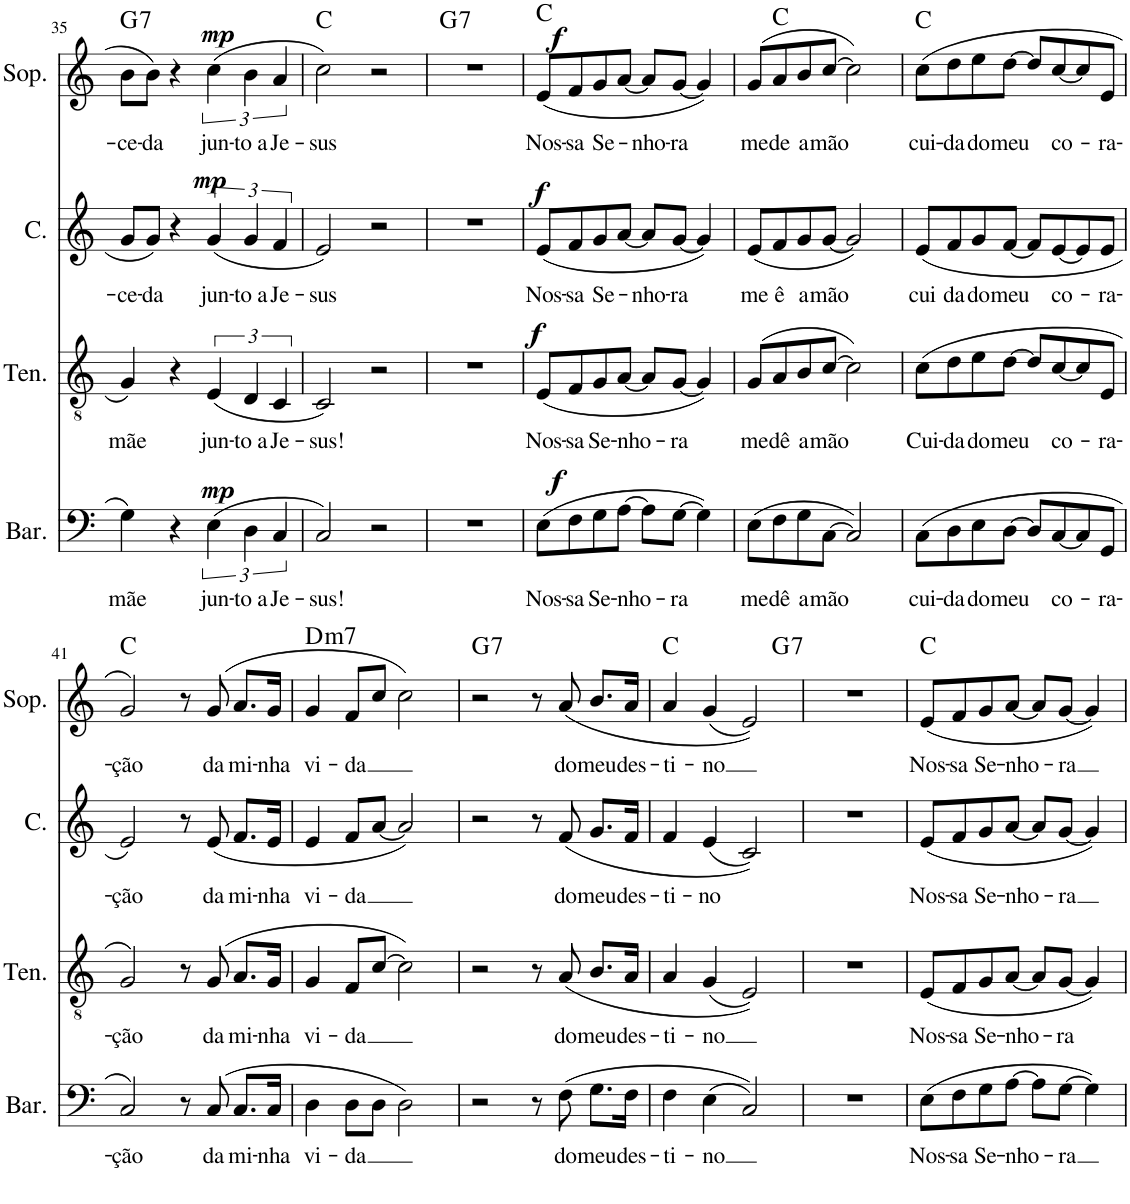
**kern	**text	**dynam	**kern	**text	**dynam	**kern	**text	**dynam	**kern	**text	**dynam	**harte
*part4	*part4	*part4	*part3	*part3	*part3	*part2	*part2	*part2	*part1	*part1	*part1	*part1
*staff4	*staff4	*staff4	*staff3	*staff3	*staff3	*staff2	*staff2	*staff2	*staff1	*staff1	*staff1	*
*I"Barítono	*	*	*I"Tenor	*	*	*I"Contralto	*	*	*I"Soprano	*	*	*
*I'Bar.	*	*	*I'Ten.	*	*	*I'C.	*	*	*I'Sop.	*	*	*
!!LO:PB:g=z
*clefF4	*	*	*clefGv2	*	*	*clefG2	*	*	*clefG2	*	*	*
*k[]	*	*	*k[]	*	*	*k[]	*	*	*k[]	*	*	*
*M4/4	*	*	*M4/4	*	*	*M4/4	*	*	*M4/4	*	*	*
*met(c)	*	*	*met(c)	*	*	*met(c)	*	*	*met(c)	*	*	*
=35	=35	=35	=35	=35	=35	=35	=35	=35	=35	=35	=35	=35
!	!LO:LY:b	!	!	!LO:LY:b	!	!	!LO:LY:b	!	!	!LO:LY:b	!	!LO:H:kt=7
4G\	mãe	.	4G/	mãe	.	8g/L	-ce-	.	8b\L	-ce-	.	G:7
!	!	!	!	!	!	!	!LO:LY:b	!	!	!LO:LY:b	!	!
.	.	.	.	.	.	8g/J	-da	.	8b\J	-da	.	.
4r	.	.	4r	.	.	4r	.	.	4r	.	.	.
!	!LO:LY:b	!LO:DY:a	!	!LO:LY:b	!	!	!LO:LY:b	!LO:DY:a	!	!LO:LY:b	!LO:DY:a	!
(6E\	jun-	mp	(6E/	jun-	.	(6g/	jun-	mp	(6cc\	jun-	mp	.
!	!LO:LY:b	!	!	!LO:LY:b	!	!	!LO:LY:b	!	!	!LO:LY:b	!	!
6D\	-to a	.	6D/	-to a	.	6g/	-to a	.	6b\	-to a	.	.
!	!LO:LY:b	!	!	!LO:LY:b	!	!	!LO:LY:b	!	!	!LO:LY:b	!	!
6C/	Je-	.	6C/	Je-	.	6f/	Je-	.	6a/	Je-	.	.
=36	=36	=36	=36	=36	=36	=36	=36	=36	=36	=36	=36	=36
!	!LO:LY:b	!	!	!LO:LY:b	!	!	!LO:LY:b	!	!	!LO:LY:b	!	!
2C/)	-sus!	.	2C/)	-sus!	.	2e/)	-sus	.	2cc\)	-sus	.	C:maj
2r	.	.	2r	.	.	2r	.	.	2r	.	.	.
=37	=37	=37	=37	=37	=37	=37	=37	=37	=37	=37	=37	=37
!	!	!	!	!	!	!	!	!	!	!	!	!LO:H:kt=7
1r	.	.	1r	.	.	1r	.	.	1r	.	.	G:7
=38	=38	=38	=38	=38	=38	=38	=38	=38	=38	=38	=38	=38
!	!LO:LY:b	!LO:DY:a	!	!LO:LY:b	!LO:DY:a	!	!LO:LY:b	!LO:DY:a	!	!LO:LY:b	!LO:DY:a	!
(8E\L	Nos-	f	(8E/L	Nos-	f	(8e/L	Nos-	f	(8e/L	Nos-	f	C:maj
!	!LO:LY:b	!	!	!LO:LY:b	!	!	!LO:LY:b	!	!	!LO:LY:b	!	!
8F\	-sa	.	8F/	-sa	.	8f/	-sa	.	8f/	-sa	.	.
!	!LO:LY:b	!	!	!LO:LY:b	!	!	!LO:LY:b	!	!	!LO:LY:b	!	!
8G\	Se-	.	8G/	Se-	.	8g/	Se-	.	8g/	Se-	.	.
!	!LO:LY:b	!	!	!LO:LY:b	!	!	!	!	!	!	!	!
[8A\J	-nho-	.	[8A/J	-nho-	.	[8a/J	.	.	[8a/J	.	.	.
!	!	!	!	!	!	!	!LO:LY:b	!	!	!LO:LY:b	!	!
8A\L]	.	.	8A/L]	.	.	8a/L]	-nho-	.	8a/L]	-nho-	.	.
!	!LO:LY:b	!	!	!LO:LY:b	!	!	!LO:LY:b	!	!	!LO:LY:b	!	!
[8G\J	-ra	.	[8G/J	-ra	.	[8g/J	-ra	.	[8g/J	-ra	.	.
4G\])	.	.	4G/])	.	.	4g/])	.	.	4g/])	.	.	.
=39	=39	=39	=39	=39	=39	=39	=39	=39	=39	=39	=39	=39
!	!LO:LY:b	!	!	!LO:LY:b	!	!	!LO:LY:b	!	!	!LO:LY:b	!	!
(8E\L	me	.	(8G/L	me	.	(8e/L	me	.	(8g/L	me	.	.
!	!LO:LY:b	!	!	!LO:LY:b	!	!	!LO:LY:b	!	!	!LO:LY:b	!	!
8F\	dê	.	8A/	dê	.	8f/	ê	.	8a/	de	.	C:maj
!	!LO:LY:b	!	!	!LO:LY:b	!	!	!LO:LY:b	!	!	!LO:LY:b	!	!
8G\	a	.	8B/	a	.	8g/	a	.	8b/	a	.	.
!	!LO:LY:b	!	!	!LO:LY:b	!	!	!LO:LY:b	!	!	!LO:LY:b	!	!
[8C\J	mão	.	[8c/J	mão	.	[8g/J	mão	.	[8cc/J	mão	.	.
2C/])	.	.	2c\])	.	.	2g/])	.	.	2cc\])	.	.	.
=40	=40	=40	=40	=40	=40	=40	=40	=40	=40	=40	=40	=40
!	!LO:LY:b	!	!	!LO:LY:b	!	!	!LO:LY:b	!	!	!LO:LY:b	!	!
(8C\L	cui-	.	(8c\L	Cui-	.	(8e/L	cui	.	(8cc\L	cui-	.	C:maj
!	!LO:LY:b	!	!	!LO:LY:b	!	!	!LO:LY:b	!	!	!LO:LY:b	!	!
8D\	-da	.	8d\	-da	.	8f/	da	.	8dd\	-da	.	.
!	!LO:LY:b	!	!	!LO:LY:b	!	!	!LO:LY:b	!	!	!LO:LY:b	!	!
8E\	do	.	8e\	do	.	8g/	do	.	8ee\	do	.	.
!	!LO:LY:b	!	!	!LO:LY:b	!	!	!LO:LY:b	!	!	!LO:LY:b	!	!
[8D\J	meu	.	[8d\J	meu	.	[8f/J	meu	.	[8dd\J	meu	.	.
8D/L]	.	.	8d/L]	.	.	8f/L]	.	.	8dd/L]	.	.	.
!	!LO:LY:b	!	!	!LO:LY:b	!	!	!LO:LY:b	!	!	!LO:LY:b	!	!
[8C/	co-	.	[8c/	co-	.	[8e/	co-	.	[8cc/	co-	.	.
8C/]	.	.	8c/]	.	.	8e/]	.	.	8cc/]	.	.	.
!	!LO:LY:b	!	!	!LO:LY:b	!	!	!LO:LY:b	!	!	!LO:LY:b	!	!
8GG/J	-ra-	.	8E/J	-ra-	.	8e/J	-ra-	.	8e/J	-ra-	.	.
!!LO:LB:g=z
=41	=41	=41	=41	=41	=41	=41	=41	=41	=41	=41	=41	=41
!	!LO:LY:b	!	!	!LO:LY:b	!	!	!LO:LY:b	!	!	!LO:LY:b	!	!
2C/)	-ção	.	2G/)	-ção	.	2e/)	-ção	.	2g/)	-ção	.	C:maj
8r	.	.	8r	.	.	8r	.	.	8r	.	.	.
!	!LO:LY:b	!	!	!LO:LY:b	!	!	!LO:LY:b	!	!	!LO:LY:b	!	!
(8C/	da	.	(8G/	da	.	(8e/	da	.	(8g/	da	.	.
!	!LO:LY:b	!	!	!LO:LY:b	!	!	!LO:LY:b	!	!	!LO:LY:b	!	!
8.C/L	mi-	.	8.A/L	mi-	.	8.f/L	mi-	.	8.a/L	mi-	.	.
!	!LO:LY:b	!	!	!LO:LY:b	!	!	!LO:LY:b	!	!	!LO:LY:b	!	!
16C/Jk	-nha	.	16G/Jk	-nha	.	16e/Jk	-nha	.	16g/Jk	-nha	.	.
=42	=42	=42	=42	=42	=42	=42	=42	=42	=42	=42	=42	=42
!	!LO:LY:b	!	!	!LO:LY:b	!	!	!LO:LY:b	!	!	!LO:LY:b	!	!LO:H:kt=m7
4D\	vi-	.	4G/	vi-	.	4e/	vi-	.	4g/	vi-	.	D:min7
!	!LO:LY:b	!	!	!LO:LY:b	!	!	!LO:LY:b	!	!	!LO:LY:b	!	!
8D\L	-da	.	8F/L	-da	.	8f/L	-da	.	8f/L	-da	.	.
8D\J	.	.	[8c/J	.	.	[8a/J	.	.	8cc/J	.	.	.
2D\)	.	.	2c\])	.	.	2a/])	.	.	2cc\)	.	.	.
=43	=43	=43	=43	=43	=43	=43	=43	=43	=43	=43	=43	=43
!	!	!	!	!	!	!	!	!	!	!	!	!LO:H:kt=7
2r	.	.	2r	.	.	2r	.	.	2r	.	.	G:7
8r	.	.	8r	.	.	8r	.	.	8r	.	.	.
!	!LO:LY:b	!	!	!LO:LY:b	!	!	!LO:LY:b	!	!	!LO:LY:b	!	!
(8F\	do	.	(8A/	do	.	(8f/	do	.	(8a/	do	.	.
!	!LO:LY:b	!	!	!LO:LY:b	!	!	!LO:LY:b	!	!	!LO:LY:b	!	!
8.G\L	meu	.	8.B/L	meu	.	8.g/L	meu	.	8.b/L	meu	.	.
!	!LO:LY:b	!	!	!LO:LY:b	!	!	!LO:LY:b	!	!	!LO:LY:b	!	!
16F\Jk	des-	.	16A/Jk	des-	.	16f/Jk	des-	.	16a/Jk	des-	.	.
=44	=44	=44	=44	=44	=44	=44	=44	=44	=44	=44	=44	=44
!	!LO:LY:b	!	!	!LO:LY:b	!	!	!LO:LY:b	!	!	!LO:LY:b	!	!
*	*	*	*	*	*	*	*	*	*^	*	*	*
4F\	-ti-	.	4A/	-ti-	.	4f/	-ti-	.	4a/	2.ryy	-ti-	.	C:maj
!	!LO:LY:b	!	!	!LO:LY:b	!	!	!LO:LY:b	!	!	!	!LO:LY:b	!	!
(4E\	-no	.	(4G/	-no	.	(4e/	-no	.	(4g/	.	-no	.	.
2C/))	.	.	2E/))	.	.	2c/))	.	.	2e/))	.	.	.	.
!	!	!	!	!	!	!	!	!	!	!	!	!	!LO:H:kt=7
.	.	.	.	.	.	.	.	.	.	4ryy	.	.	G:7
*	*	*	*	*	*	*	*	*	*v	*v	*	*	*
=45	=45	=45	=45	=45	=45	=45	=45	=45	=45	=45	=45	=45
1r	.	.	1r	.	.	1r	.	.	1r	.	.	.
=46	=46	=46	=46	=46	=46	=46	=46	=46	=46	=46	=46	=46
!	!LO:LY:b	!	!	!LO:LY:b	!	!	!LO:LY:b	!	!	!LO:LY:b	!	!
(8E\L	Nos-	.	(8E/L	Nos-	.	(8e/L	Nos-	.	(8e/L	Nos-	.	C:maj
!	!LO:LY:b	!	!	!LO:LY:b	!	!	!LO:LY:b	!	!	!LO:LY:b	!	!
8F\	-sa	.	8F/	-sa	.	8f/	-sa	.	8f/	-sa	.	.
!	!LO:LY:b	!	!	!LO:LY:b	!	!	!LO:LY:b	!	!	!LO:LY:b	!	!
8G\	Se-	.	8G/	Se-	.	8g/	Se-	.	8g/	Se-	.	.
!	!LO:LY:b	!	!	!LO:LY:b	!	!	!LO:LY:b	!	!	!LO:LY:b	!	!
[8A\J	-nho-	.	[8A/J	-nho-	.	[8a/J	-nho-	.	[8a/J	-nho-	.	.
8A\L]	.	.	8A/L]	.	.	8a/L]	.	.	8a/L]	.	.	.
!	!LO:LY:b	!	!	!LO:LY:b	!	!	!LO:LY:b	!	!	!LO:LY:b	!	!
[8G\J	-ra	.	[8G/J	-ra	.	[8g/J	-ra	.	[8g/J	-ra	.	.
4G\])	.	.	4G/])	.	.	4g/])	.	.	4g/])	.	.	.
=	=	=	=	=	=	=	=	=	=	=	=	=
*-	*-	*-	*-	*-	*-	*-	*-	*-	*-	*-	*-	*-
